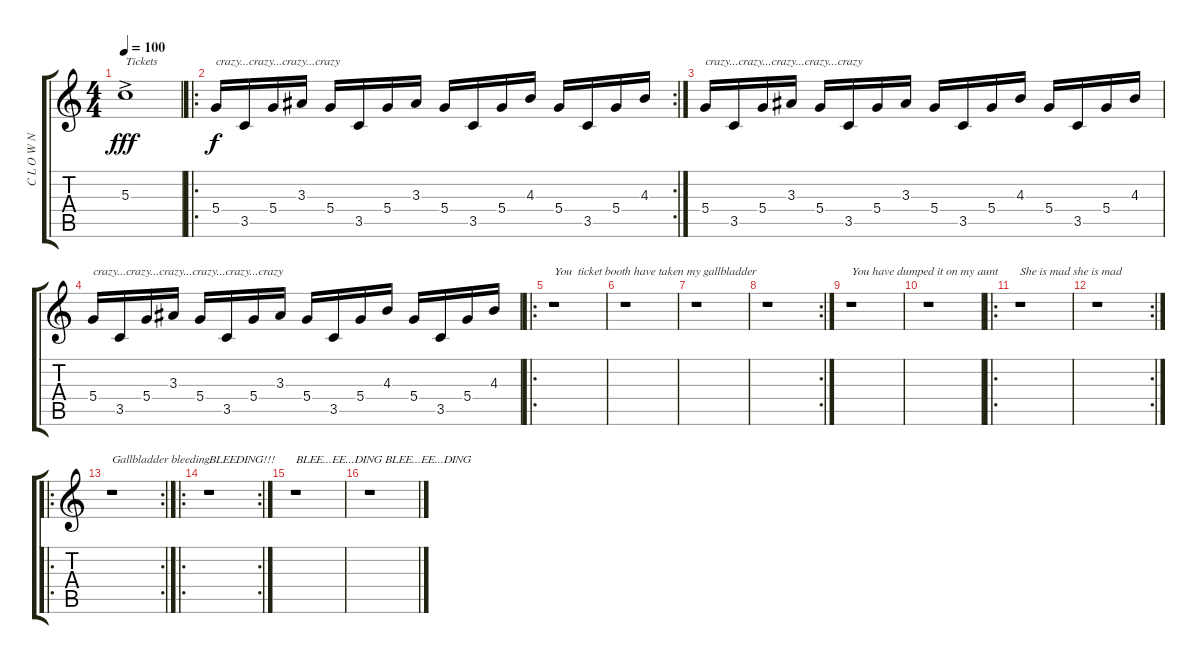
\track ("C L O W N C I T Y" "C L O W N ") {instrument acousticguitarsteel}
\staff {score tabs}
\tuning (E4 B3 G3 D3 A2 E2) {hide}
\ts (4 4)
\tempo 100
\clef g2
\ks c
5.3{ac}.1{txt "Tickets" dy fff instrument acousticguitarsteel} |
\ro
\rc 2
5.4.16{txt "crazy...crazy...crazy...crazy" dy f} 3.5.16 5.4.16 3.3.16 5.4.16 3.5.16 5.4.16 3.3.16 5.4.16 3.5.16 5.4.16 4.3.16 5.4.16 3.5.16 5.4.16 4.3.16 |
5.4.16{txt "crazy...crazy...crazy...crazy...crazy"} 3.5.16 5.4.16 3.3.16 5.4.16 3.5.16 5.4.16 3.3.16 5.4.16 3.5.16 5.4.16 4.3.16 5.4.16 3.5.16 5.4.16 4.3.16 |
5.4.16{txt "crazy...crazy...crazy...crazy...crazy...crazy"} 3.5.16 5.4.16 3.3.16 5.4.16 3.5.16 5.4.16 3.3.16 5.4.16 3.5.16 5.4.16 4.3.16 5.4.16 3.5.16 5.4.16 4.3.16 |
\ro
r.1{txt "You  ticket booth have taken my gallbladder"} |
r.1 |
r.1 |
\rc 2
r.1 |
r.1{txt "You have dumped it on my aunt"} |
r.1 |
\ro
r.1{txt "She is mad she is mad"} |
\rc 2
r.1 |
\ro
\rc 2
r.1{txt "Gallbladder bleeding"} |
\ro
\rc 2
r.1{txt "BLEEDING!!!"} |
r.1{txt "BLEE...EE...DING BLEE...EE...DING"} |
r.1
